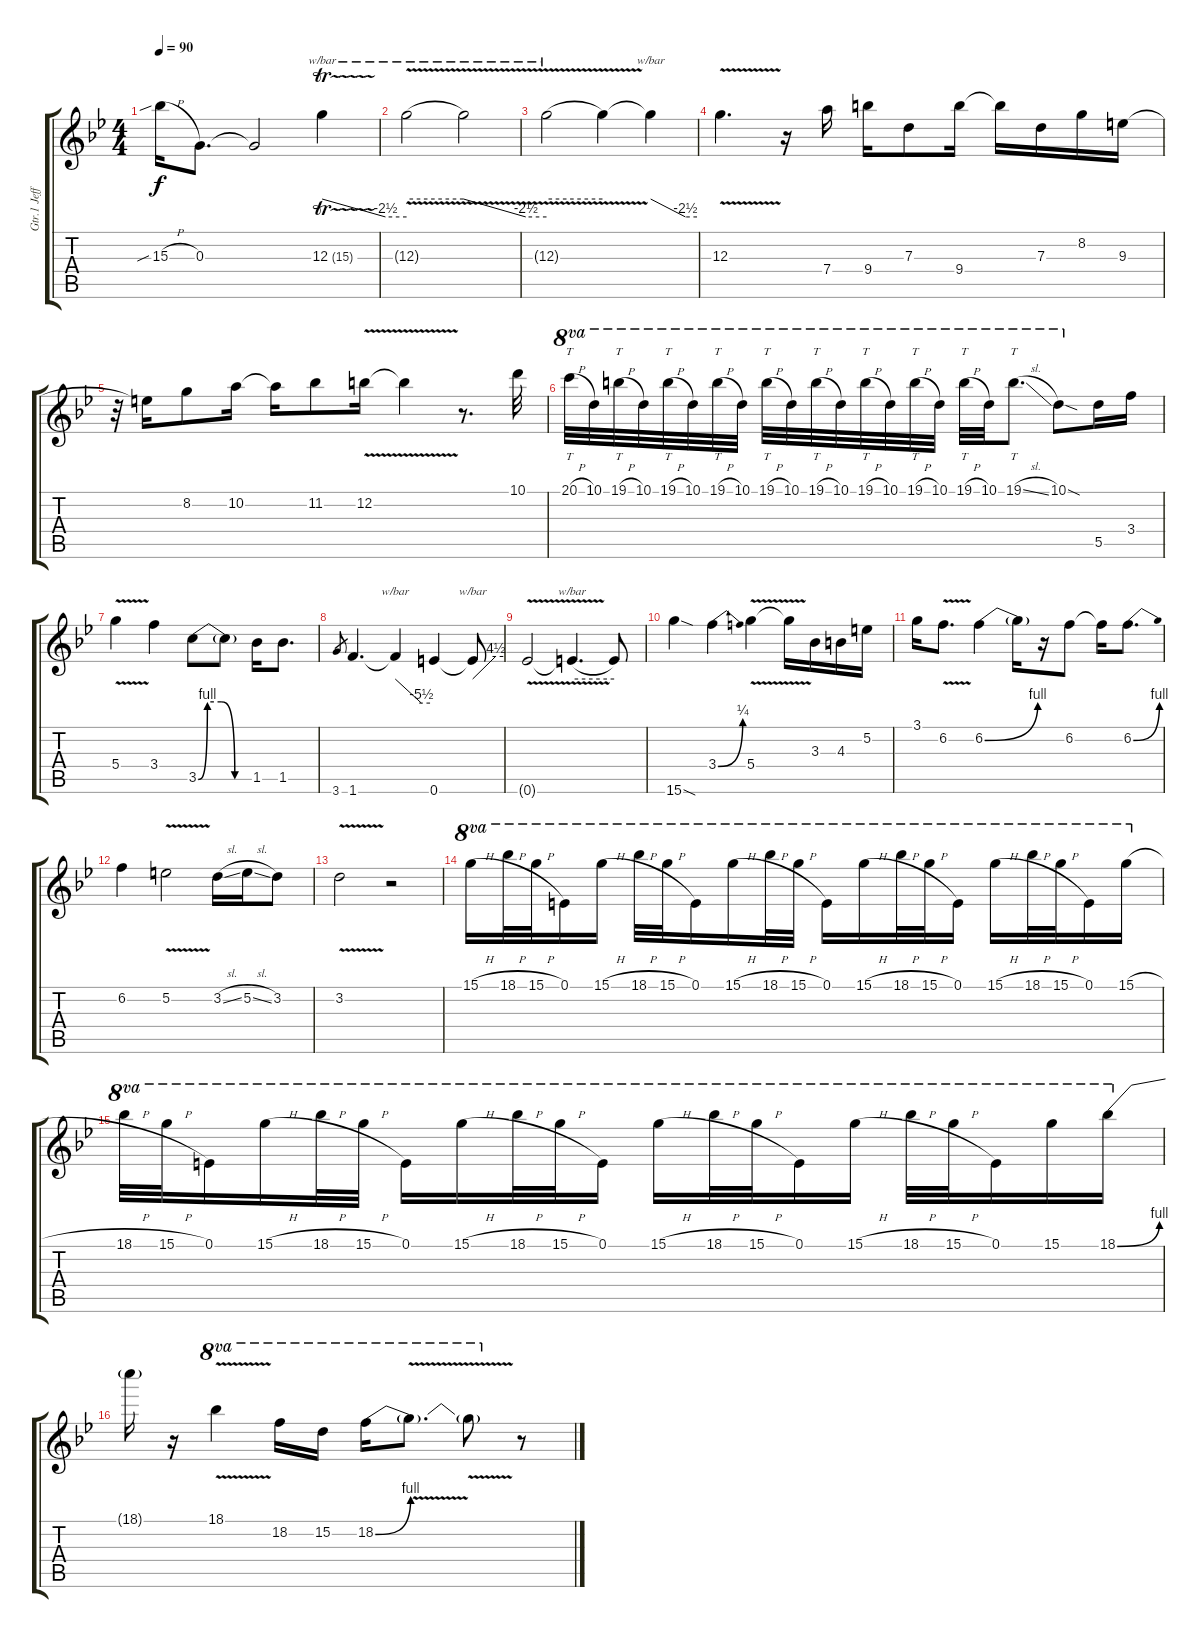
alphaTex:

\track ("Gtr.1 Jeff Beck (Distortion Gtr.)" "Gtr.1 Jeff") {instrument distortionguitar}
\staff {score tabs}
\tuning (E4 B3 G3 D4 A3 E3) {hide}
\ts (4 4)
\tempo 90
\clef g2
\ks bb
15.3{sib h}.16{dy f} 0.3.8{d} 0.3{t}.2 12.3{tr (15 32)}.4{tbe (custom default 0 0 45 -10 60 -10)} |
12.3{v t}.2{tbe (hold default 0 0 60 0)} 12.3{v t}.2{tbe (custom default 0 0 45 -10 60 -10)} |
12.3{v t}.2{tbe (hold default 0 0 60 0)} 12.3{t}.4 12.3{t}.4{tbe (custom default 0 0 45 -10 60 -10)} |
12.3{v}.4{d} r.16 7.4.16 9.4.16 7.3.8 9.4.16 9.4{t}.16 7.3.16 8.2.16 9.3.16 |
r.32 9.3{t}.16 8.2.8 10.2.16 10.2{t}.16 11.2.8 12.2{v}.16 12.2{v t}.4 r.8{d} 10.1.32 |
20.1{h}.32{tt ot 8va} 10.1.32{ot 8va} 19.1{h}.32{tt ot 8va} 10.1.32{ot 8va} 19.1{h}.32{tt ot 8va} 10.1.32{ot 8va} 19.1{h}.32{tt ot 8va} 10.1.32{ot 8va} 19.1{h}.32{tt ot 8va} 10.1.32{ot 8va} 19.1{h}.32{tt ot 8va} 10.1.32{ot 8va} 19.1{h}.32{tt ot 8va} 10.1.32{ot 8va} 19.1{h}.32{tt ot 8va} 10.1.32{ot 8va} 19.1{h}.32{tt ot 8va} 10.1.32{ot 8va} 19.1{sl}.8{tt d ot 8va} 10.1{sod}.8{ot 8va} 5.5.16 3.4.16 |
5.4{v}.4 3.4.4 3.5{be (custom 0 0 10 4 25 4 40 0 60 0)}.8 3.5{t}.8 1.5.16 1.5.8{d} |
3.6.8{gr} 1.6.4{d} 1.6{t}.4{tbe (custom default 0 0 45 -22 60 -22)} 0.6.4 0.6{t}.8{tbe (custom default 0 0 45 18 60 18)} |
0.6{v t}.2 0.6{t}.4{d tbe (hold default 0 0 60 0)} 0.6{t}.8 |
15.6{sod}.4 3.4{be (bend 0 0 60 1)}.4 5.4{v}.4 5.4{t}.16 3.3.16 4.3.16 5.2.16 |
3.1.16 6.2{v}.8{d} 6.2{be (bend 0 0 60 4)}.4 6.2{t}.16 r.16 6.2.8 6.2{t}.16 6.2{be (bend 0 0 60 4)}.8{d} |
6.2.4 5.2{v}.2 3.2{sl}.16 5.2{sl}.16 3.2.8 |
3.2{v}.2 r.2 |
15.1{h}.16{ot 8va} 18.1{h}.32{ot 8va} 15.1{h}.32{ot 8va} 0.1.16{ot 8va} 15.1{h}.16{ot 8va} 18.1{h}.32{ot 8va} 15.1{h}.32{ot 8va} 0.1.16{ot 8va} 15.1{h}.16{ot 8va} 18.1{h}.32{ot 8va} 15.1{h}.32{ot 8va} 0.1.16{ot 8va} 15.1{h}.16{ot 8va} 18.1{h}.32{ot 8va} 15.1{h}.32{ot 8va} 0.1.16{ot 8va} 15.1{h}.16{ot 8va} 18.1{h}.32{ot 8va} 15.1{h}.32{ot 8va} 0.1.16{ot 8va} 15.1{h}.16{ot 8va} |
18.1{h}.32{ot 8va} 15.1{h}.32{ot 8va} 0.1.16{ot 8va} 15.1{h}.16{ot 8va} 18.1{h}.32{ot 8va} 15.1{h}.32{ot 8va} 0.1.16{ot 8va} 15.1{h}.16{ot 8va} 18.1{h}.32{ot 8va} 15.1{h}.32{ot 8va} 0.1.16{ot 8va} 15.1{h}.16{ot 8va} 18.1{h}.32{ot 8va} 15.1{h}.32{ot 8va} 0.1.16{ot 8va} 15.1{h}.16{ot 8va} 18.1{h}.32{ot 8va} 15.1{h}.32{ot 8va} 0.1.16{ot 8va} 15.1.16{ot 8va} 18.1{be (bend 0 0 60 4)}.16{ot 8va} |
18.1{t}.16 r.16 18.1{v}.4{ot 8va} 18.2.16{ot 8va} 15.2.16{ot 8va} 18.2{be (bend 0 0 60 4)}.16{ot 8va} 18.2{v t}.8{d ot 8va} 18.2{v t}.8{ot 8va} r.8
